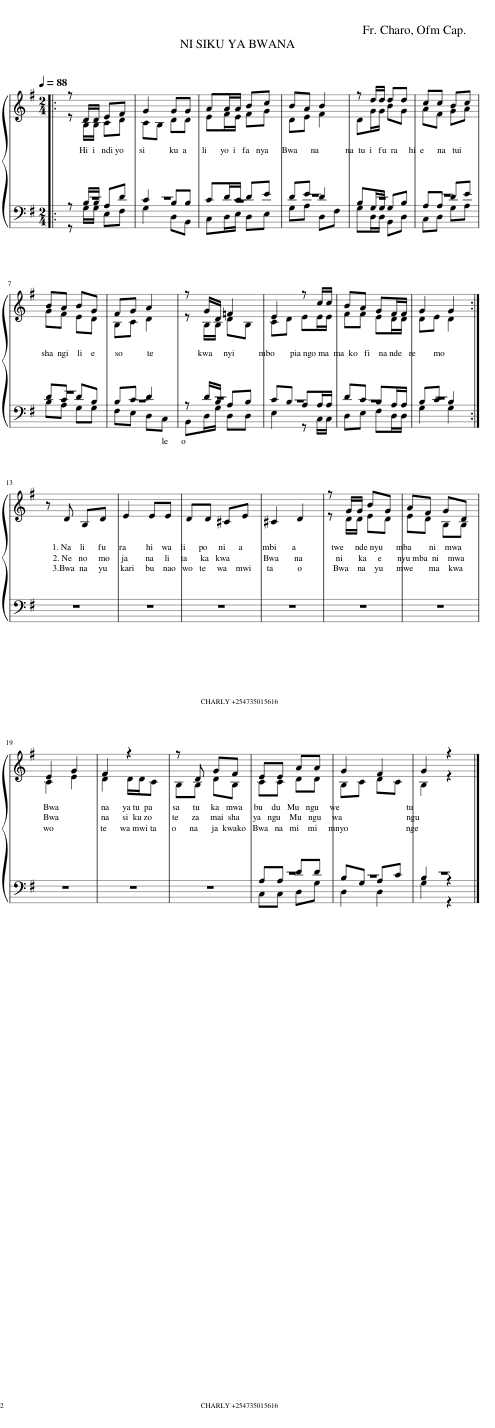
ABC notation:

X:1
%%score { ( 1 2 ) | ( 3 4 ) }
L:1/8
Q:1/4=88
M:2/4
I:linebreak $
K:G
V:1 treble
V:2 treble
V:3 bass
V:4 bass
V:1
|: z D/D/ EF | G2 GG | AA/A/ Bc | BA B2 | z d/d/ dd | %5
 cc Bc |$ BA BG | FG A2 | z G/D/ =F2 | E2 z c/c/ | %10
 BA GF/F/ | G2 G2 :|$ z D B,D | E2 EE | DD ^CE | %15
 ^C2 D2 | z G/G/ BG | AF GD |$ E2 G2 | F2 z2 | %20
 z D GF | EE AA | G2 F2 | G2 z2 |] %24
V:2
|: z B,/B,/ CD | CB, DD | EF/E/ FG | DE F2 | DG/G/ BG | %5
 AF GA |$ GF ED | B,C D2 | z B,/B,/ DB, | CD EE/E/ | %10
 FF ED/D/ | DE D2 :|$ x4 | x4 | x4 | %15
 x4 | z D/D/ ED | ED B,B, |$ C2 E2 | D2 D/D/C | %20
 B,B, DB, | CC DD | B,C DC | B,2 z2 |] %24
V:3
|: z B,/B,/ A,D | C2 B,B, | CD/C/ DE | DE D2 | B,G,/G,/ G,B, | %5
 A,A, DE |$ DC DB, | B,C D2 | z D/B,/ A,B, | CB, A,A,/A,/ | %10
 DC B,A,/A,/ | B,C B,2 :|$ x4 | x4 | x4 | %15
 x4 | x4 | x4 |$ x4 | x4 | %20
 x4 | A,A, DD | B,G, A,C | B,2 z2 |] %24
V:4
|: z G,/G,/ E,F, | G,2 D,B,, | C,D,/E,/ D,E, | G,A, D,F, | G,D,/D,/ B,,D, | %5
 C,D, G,A, |$ B,A, G,G, | F,E, D,C, | B,,D,/G,/ D,D, | E,2 z C,/C,/ | %10
 D,E, F,D,/D,/ | G,2 G,2 :|$ x4 | x4 | x4 | %15
 x4 | x4 | x4 |$ x4 | x4 | %20
 x4 | C,C, D,G, | D,2 D,2 | G,2 z2 |] %24
